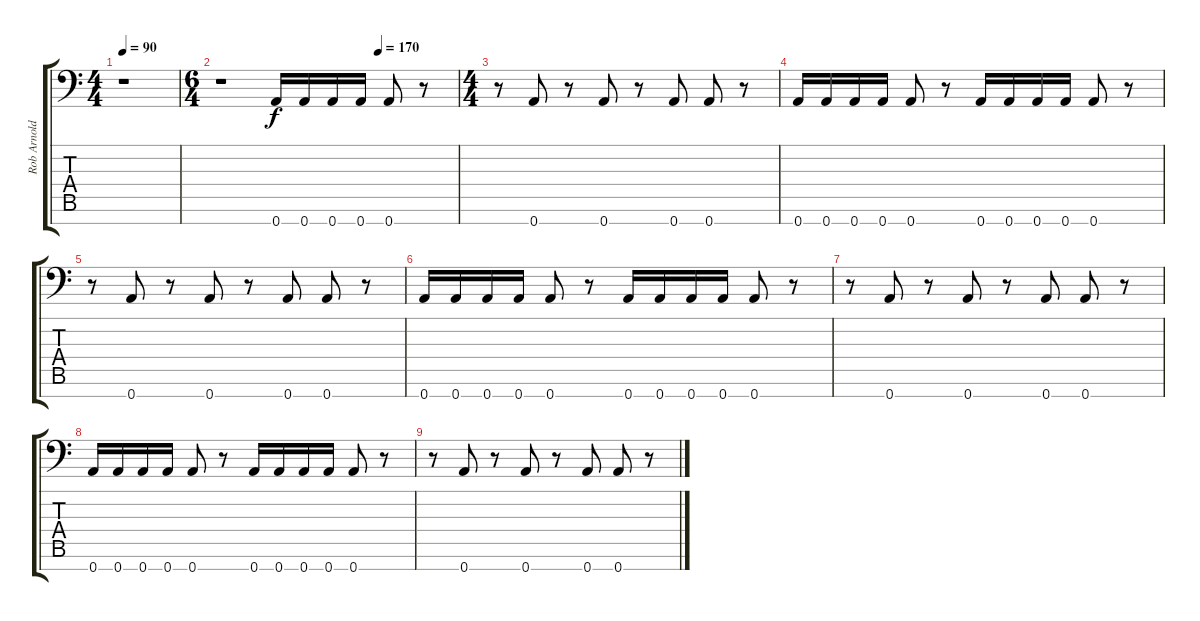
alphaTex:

\track ("Rob Arnold" "Rob Arnold") {instrument overdrivenguitar}
\staff {score tabs}
\tuning (E4 B3 G3 D3 A2 E2 A1) {hide}
\ts (4 4)
\tempo 90
\clef f4
\ks c
r.1{dy f} |
\ts (6 4)
\tempo (170 0.6666666666666666)
r.1 0.7.16 0.7.16 0.7.16 0.7.16 0.7.8 r.8 |
\ts (4 4)
r.8 0.7.8 r.8 0.7.8 r.8 0.7.8 0.7.8 r.8 |
0.7.16 0.7.16 0.7.16 0.7.16 0.7.8 r.8 0.7.16 0.7.16 0.7.16 0.7.16 0.7.8 r.8 |
r.8 0.7.8 r.8 0.7.8 r.8 0.7.8 0.7.8 r.8 |
0.7.16 0.7.16 0.7.16 0.7.16 0.7.8 r.8 0.7.16 0.7.16 0.7.16 0.7.16 0.7.8 r.8 |
r.8 0.7.8 r.8 0.7.8 r.8 0.7.8 0.7.8 r.8 |
0.7.16 0.7.16 0.7.16 0.7.16 0.7.8 r.8 0.7.16 0.7.16 0.7.16 0.7.16 0.7.8 r.8 |
r.8 0.7.8 r.8 0.7.8 r.8 0.7.8 0.7.8 r.8
